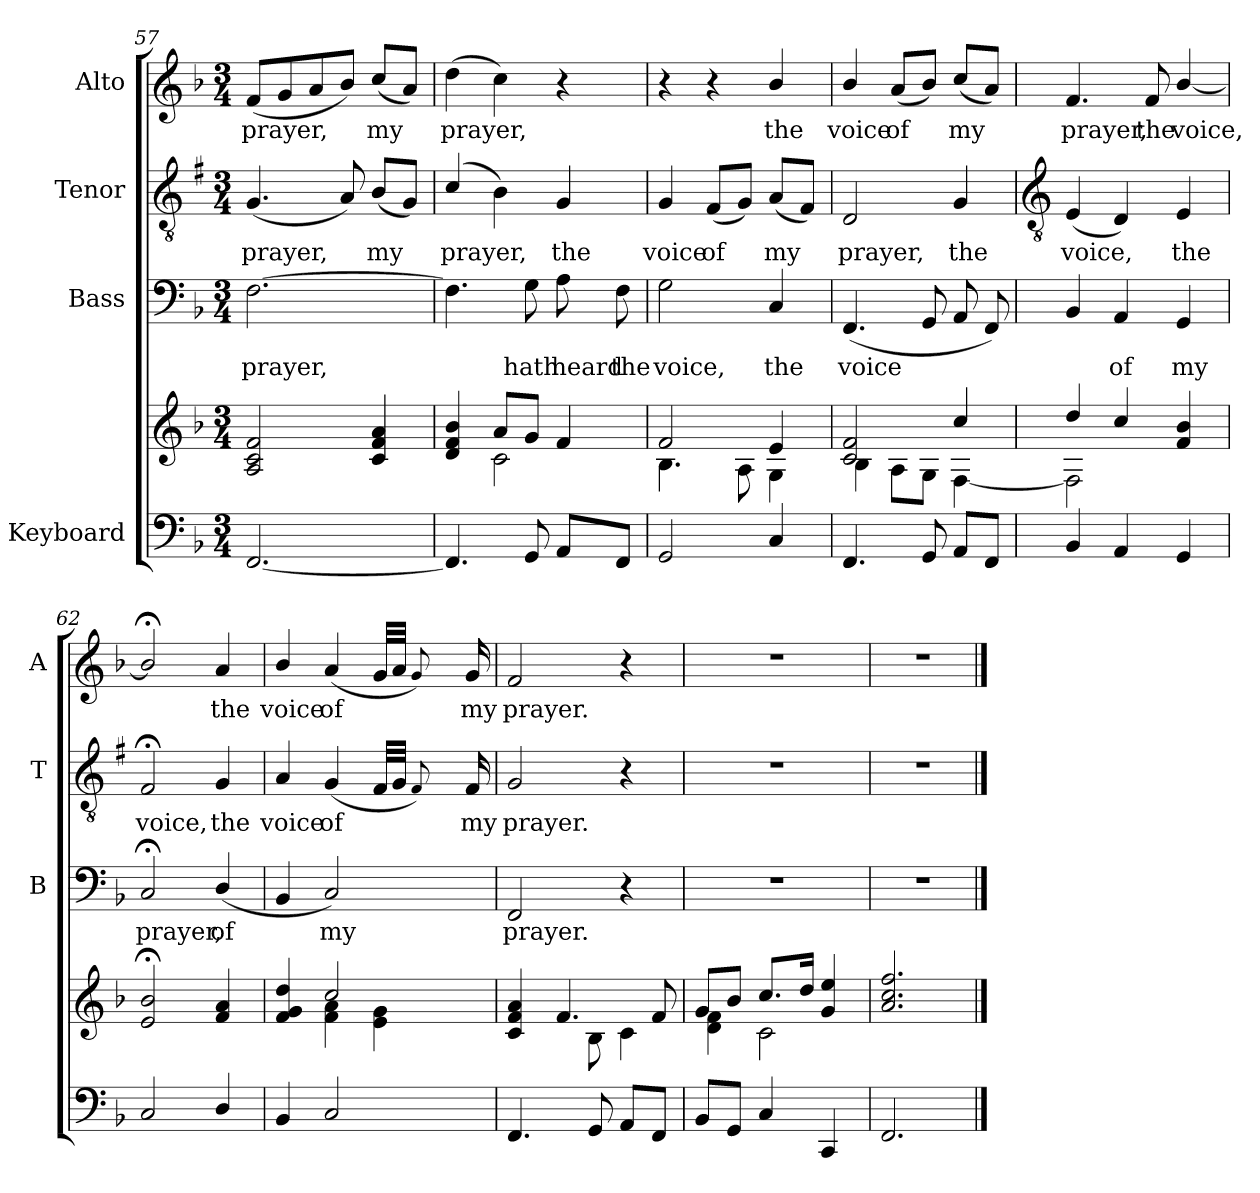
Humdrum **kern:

**kern	**kern	**kern	**text	**kern	**text	**kern	**text
*part4	*part4	*part3	*part3	*part2	*part2	*part1	*part1
*staff5	*staff4	*staff3	*staff3	*staff2	*staff2	*staff1	*staff1
*I"Keyboard	*	*I"Bass	*	*I"Tenor	*	*I"Alto	*
*	*	*I'B	*	*I'T	*	*I'A	*
*clefF4	*clefG2	*clefF4	*	*clefGv2	*	*clefG2	*
*	*	*	*	*ITrd1c2	*	*	*
*k[b-]	*k[b-]	*k[b-]	*	*k[b-]	*	*k[b-]	*
*F:	*F:	*F:	*	*F:	*	*F:	*
*M3/4	*M3/4	*M3/4	*	*M3/4	*	*M3/4	*
=57	=57	=57	=57	=57	=57	=57	=57
*	*^	*	*	*	*	*	*
!	!	!LO:N:vis=1	!	!LO:LY:b	!	!LO:LY:b	!	!LO:LY:b
[2.FF	2A/ 2c/ 2f/	2.ryy	[2.F	prayer,	(<4.F	prayer,	(<8fL	prayer,
.	.	.	.	.	.	.	8g	.
.	.	.	.	.	.	.	8a	.
.	.	.	.	.	8G/)	.	8b-J)	.
!	!	!	!	!	!	!LO:LY:b	!	!LO:LY:b
.	4c/ 4f/ 4a/	.	.	.	(<8AL	my	(<8cc/L	my
.	.	.	.	.	8FJ)	.	8a/J)	.
=58	=58	=58	=58	=58	=58	=58	=58	=58
!	!	!	!	!	!	!LO:LY:b	!	!LO:LY:b
4.FF]	4d/ 4f/ 4b-/	4ryy	4.F]	.	(<4B-/	prayer,	(>4dd	prayer,
.	8a/L	2c\	.	.	4A)	.	4cc)	.
!	!	!	!	!LO:LY:b	!	!	!	!
8GG	8g/J	.	8G	hath	.	.	.	.
!	!	!	!	!LO:LY:b	!	!LO:LY:b	!	!
8AAL	4f/	.	8A	heard	4F	the	4r	.
!	!	!	!	!LO:LY:b	!	!	!	!
8FFJ	.	.	8F	the	.	.	.	.
=59	=59	=59	=59	=59	=59	=59	=59	=59
!	!	!	!	!LO:LY:b	!	!LO:LY:b	!	!
2GG	2f/	4.B-\	2G	voice,	4F	voice	4r	.
!	!	!	!	!	!	!LO:LY:b	!	!
.	.	.	.	.	(<8EL	of	4r	.
.	.	8A\	.	.	8FJ)	.	.	.
!	!	!	!	!LO:LY:b	!	!LO:LY:b	!	!LO:LY:b
4C	4e/	4G\	4C	the	(<8GL	my	4b-/	the
.	.	.	.	.	8EJ)	.	.	.
=60	=60	=60	=60	=60	=60	=60	=60	=60
!	!	!	!	!LO:LY:b	!	!LO:LY:b	!	!LO:LY:b
4.FF	2c/ 2f/	4B-\	(<4.FF	voice	2C	prayer,	4b-/	voice
!	!	!	!	!	!	!	!	!LO:LY:b
.	.	8A\L	.	.	.	.	(<8aL	of
8GG	.	8G\J	8GGL	.	.	.	8b-J)	.
!	!	!	!	!	!	!LO:LY:b	!	!LO:LY:b
8AAL	4cc/	[4F\	8AA	.	4F	the	(<8cc/L	my
8FFJ	.	.	8FF)	.	.	.	8a/J)	.
!!LO:LB:g=z
=61	=61	=61	=61	=61	=61	=61	=61	=61
*	*	*	*	*	*clefGv2	*	*	*
!	!	!	!	!	!	!LO:LY:b	!	!LO:LY:b
4BB-	4dd/	2F\]	4BB-/	.	(<4D	voice,	4.f	prayer,
!	!	!	!	!LO:LY:b	!	!	!	!
4AA	4cc/	.	4AA	of	4C)	.	.	.
!	!	!	!	!	!	!	!	!LO:LY:b
.	.	.	.	.	.	.	8f	the
!	!	!	!	!LO:LY:b	!	!LO:LY:b	!	!LO:LY:b
4GG	4f/ 4b-/	4ryy	4GG	my	4D	the	[4b-/	voice,
=62	=62	=62	=62	=62	=62	=62	=62	=62
!	!	!LO:N:vis=1	!	!LO:LY:b	!	!LO:LY:b	!	!
2C/	2e/;< 2b-/;<	2.ryy	2C;<	prayer,	2E;<	voice,	2b-;</]	.
!	!	!	!	!LO:LY:b	!	!LO:LY:b	!	!LO:LY:b
4D/	4f/ 4a/	.	(<4D/	of	4F	the	4a	the
=63	=63	=63	=63	=63	=63	=63	=63	=63
!	!	!	!	!	!	!LO:LY:b	!	!LO:LY:b
4BB-	4f/ 4g/ 4dd/	4ryy	4BB-	.	4G	voice	4b-/	voice
!	!	!	!	!LO:LY:b	!	!LO:LY:b	!	!LO:LY:b
2C	2cc/	4f\ 4a\	2C)	my	(<4F	of	(<4a	of
.	.	4e\ 4g\	.	.	32ELLL	.	32gLLL	.
.	.	.	.	.	32FJJJ	.	32aJJJ	.
.	.	.	.	.	8qqE)	.	8qqg)	.
.	.	.	.	.	8Eyy	.	8gyy	.
!	!	!	!	!	!	!LO:LY:b	!	!LO:LY:b
.	.	.	.	.	16E	my	16g	my
=64	=64	=64	=64	=64	=64	=64	=64	=64
!	!	!	!	!LO:LY:b	!	!LO:LY:b	!	!LO:LY:b
4.FF	4c/ 4f/ 4a/	4.ryy	2FF	prayer.	2F	prayer.	2f	prayer.
.	4.f/	.	.	.	.	.	.	.
8GG	.	8B-\	.	.	.	.	.	.
8AAL	.	4c\	4r	.	4r	.	4r	.
8FFJ	8f/	.	.	.	.	.	.	.
=65	=65	=65	=65	=65	=65	=65	=65	=65
!	!	!	!LO:N:vis=1	!	!LO:N:vis=1	!	!LO:N:vis=1	!
8BB-L	8g/L	4d\ 4f\	2.r	.	2.r	.	2.r	.
8GGJ	8b-/J	.	.	.	.	.	.	.
4C	8.cc/L	2c\	.	.	.	.	.	.
.	16dd/J	.	.	.	.	.	.	.
4CC	4g/ 4ee/	.	.	.	.	.	.	.
=66	=66	=66	=66	=66	=66	=66	=66	=66
!	!	!LO:N:vis=1	!LO:N:vis=1	!	!LO:N:vis=1	!	!LO:N:vis=1	!
2.FF	2.a/ 2.cc/ 2.ff/	2.ryy	2.r	.	2.r	.	2.r	.
*	*v	*v	*	*	*	*	*	*
==	==	==	==	==	==	==	==
*-	*-	*-	*-	*-	*-	*-	*-
